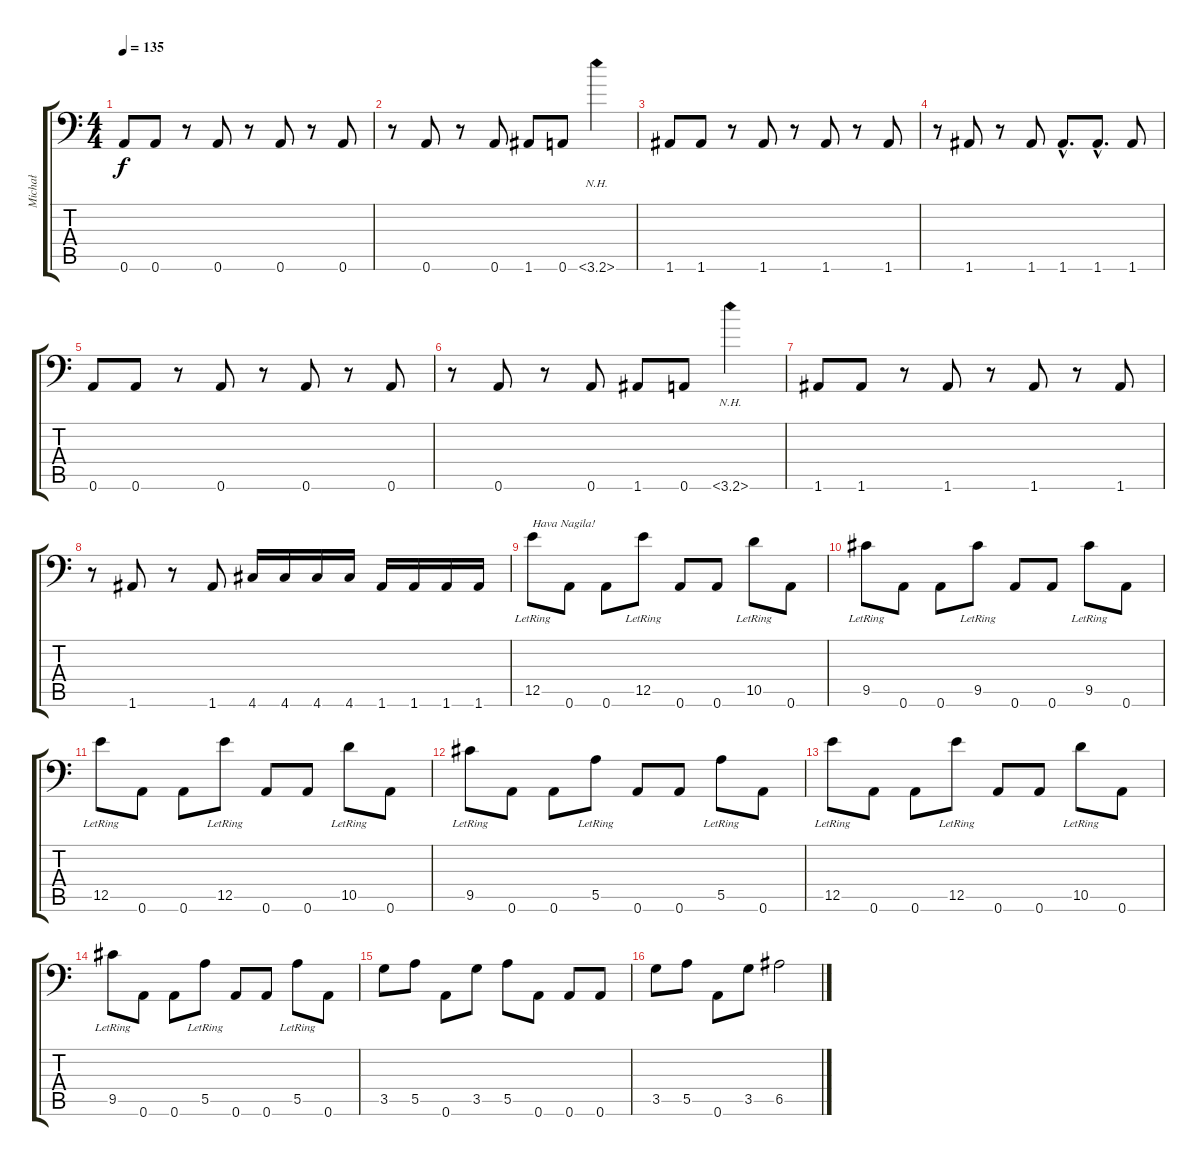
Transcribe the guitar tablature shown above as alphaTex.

\track ("Michał" "Michał") {instrument distortionguitar}
\staff {score tabs}
\tuning (B3 Gb3 D3 A2 E2 A1) {hide}
\ts (4 4)
\tempo 135
\clef f4
\ks c
0.6.8{dy f} 0.6.8 r.8 0.6.8 r.8 0.6.8 r.8 0.6.8 |
r.8 0.6.8 r.8 0.6.8 1.6.8 0.6.8 3.6{nh}.4 |
1.6.8 1.6.8 r.8 1.6.8 r.8 1.6.8 r.8 1.6.8 |
r.8 1.6.8 r.8 1.6.8 1.6{hac}.8{d} 1.6{hac}.8{d} 1.6.8 |
0.6.8 0.6.8 r.8 0.6.8 r.8 0.6.8 r.8 0.6.8 |
r.8 0.6.8 r.8 0.6.8 1.6.8 0.6.8 3.6{nh}.4 |
1.6.8 1.6.8 r.8 1.6.8 r.8 1.6.8 r.8 1.6.8 |
r.8 1.6.8 r.8 1.6.8 4.6.16 4.6.16 4.6.16 4.6.16 1.6.16 1.6.16 1.6.16 1.6.16 |
12.5{lr}.8{txt "Hava Nagila!"} 0.6.8 0.6.8 12.5{lr}.8 0.6.8 0.6.8 10.5{lr}.8 0.6.8 |
9.5{lr}.8 0.6.8 0.6.8 9.5{lr}.8 0.6.8 0.6.8 9.5{lr}.8 0.6.8 |
12.5{lr}.8 0.6.8 0.6.8 12.5{lr}.8 0.6.8 0.6.8 10.5{lr}.8 0.6.8 |
9.5{lr}.8 0.6.8 0.6.8 5.5{lr}.8 0.6.8 0.6.8 5.5{lr}.8 0.6.8 |
12.5{lr}.8 0.6.8 0.6.8 12.5{lr}.8 0.6.8 0.6.8 10.5{lr}.8 0.6.8 |
9.5{lr}.8 0.6.8 0.6.8 5.5{lr}.8 0.6.8 0.6.8 5.5{lr}.8 0.6.8 |
3.5.8 5.5.8 0.6.8 3.5.8 5.5.8 0.6.8 0.6.8 0.6.8 |
3.5.8 5.5.8 0.6.8 3.5.8 6.5.2
